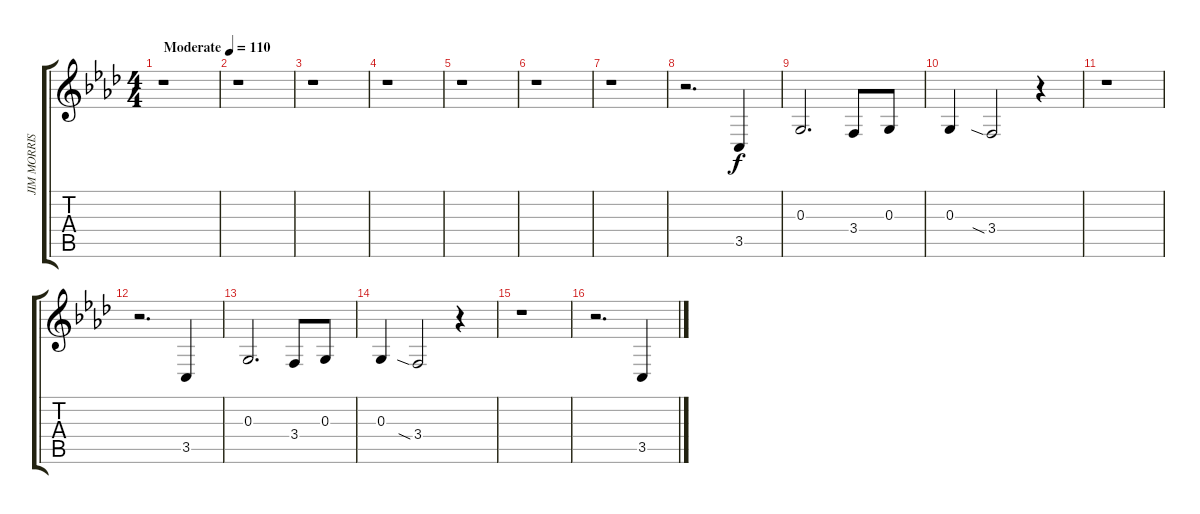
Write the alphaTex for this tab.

\track ("JIM MORRISON" "JIM MORRIS") {instrument clarinet}
\staff {score tabs}
\tuning (E4 B3 G3 D3 A2 E2) {hide}
\ts (4 4)
\tempo (110 "Moderate")
\clef g2
\ks ab
r.1{dy f instrument clarinet} |
r.1 |
r.1 |
r.1 |
r.1 |
r.1 |
r.1 |
r.2{d} 3.5.4 |
0.3.2{d} 3.4.8 0.3.8 |
0.3.4 3.4{sia}.2 r.4 |
r.1 |
r.2{d} 3.5.4 |
0.3.2{d} 3.4.8 0.3.8 |
0.3.4 3.4{sia}.2 r.4 |
r.1 |
r.2{d} 3.5.4
